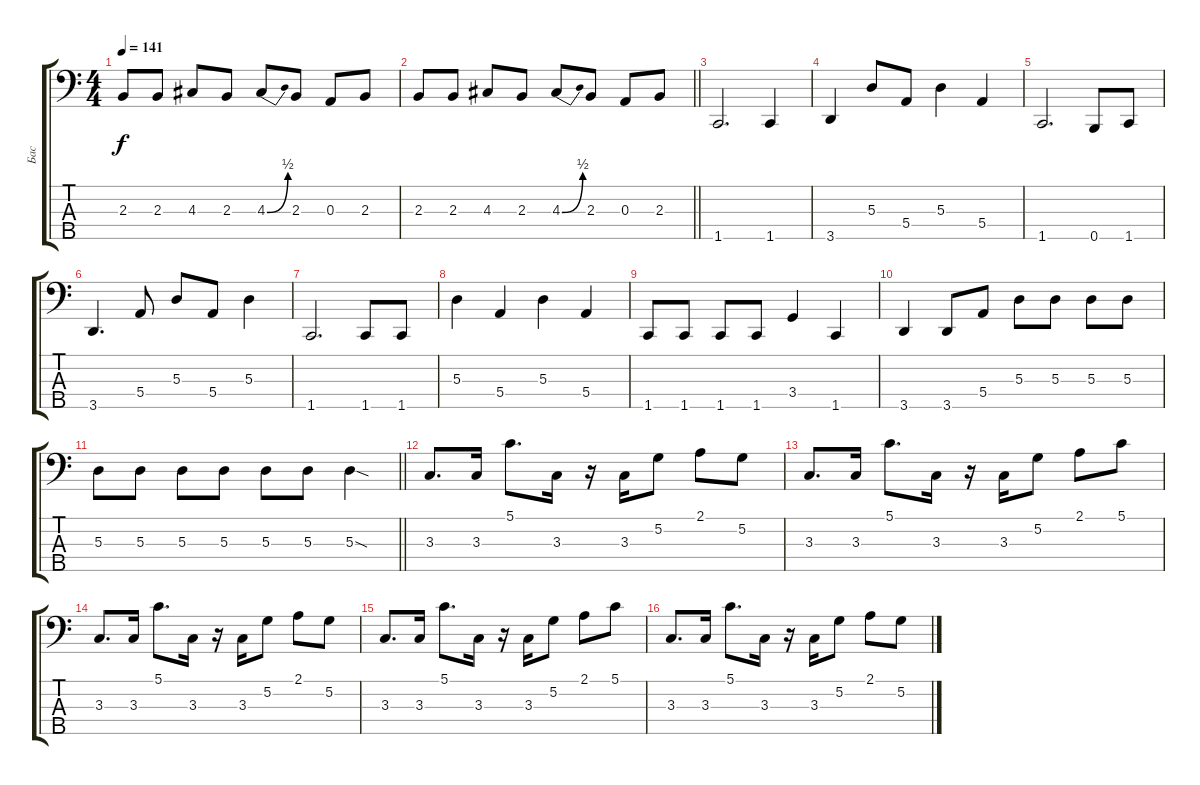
\track ("Бас" "Бас") {instrument electricbassfinger}
\staff {score tabs}
\tuning (G2 D2 A1 E1 B0) {hide}
\ts (4 4)
\tempo 141
\clef f4
\ks c
2.3.8{dy f} 2.3.8 4.3.8 2.3.8 4.3{be (bend 0 0 60 2)}.8 2.3.8 0.3.8 2.3.8 |
\barLineRight lightlight
2.3.8 2.3.8 4.3.8 2.3.8 4.3{be (bend 0 0 60 2)}.8 2.3.8 0.3.8 2.3.8 |
1.5.2{d} 1.5.4 |
3.5.4 5.3.8 5.4.8 5.3.4 5.4.4 |
1.5.2{d} 0.5.8 1.5.8 |
3.5.4{d} 5.4.8 5.3.8 5.4.8 5.3.4 |
1.5.2{d} 1.5.8 1.5.8 |
5.3.4 5.4.4 5.3.4 5.4.4 |
1.5.8 1.5.8 1.5.8 1.5.8 3.4.4 1.5.4 |
3.5.4 3.5.8 5.4.8 5.3.8 5.3.8 5.3.8 5.3.8 |
\barLineRight lightlight
5.3.8 5.3.8 5.3.8 5.3.8 5.3.8 5.3.8 5.3{sod}.4 |
3.3.8{d} 3.3.16 5.1.8{d} 3.3.16 r.16 3.3.16 5.2.8 2.1.8 5.2.8 |
3.3.8{d} 3.3.16 5.1.8{d} 3.3.16 r.16 3.3.16 5.2.8 2.1.8 5.1.8 |
3.3.8{d} 3.3.16 5.1.8{d} 3.3.16 r.16 3.3.16 5.2.8 2.1.8 5.2.8 |
3.3.8{d} 3.3.16 5.1.8{d} 3.3.16 r.16 3.3.16 5.2.8 2.1.8 5.1.8 |
3.3.8{d} 3.3.16 5.1.8{d} 3.3.16 r.16 3.3.16 5.2.8 2.1.8 5.2.8
